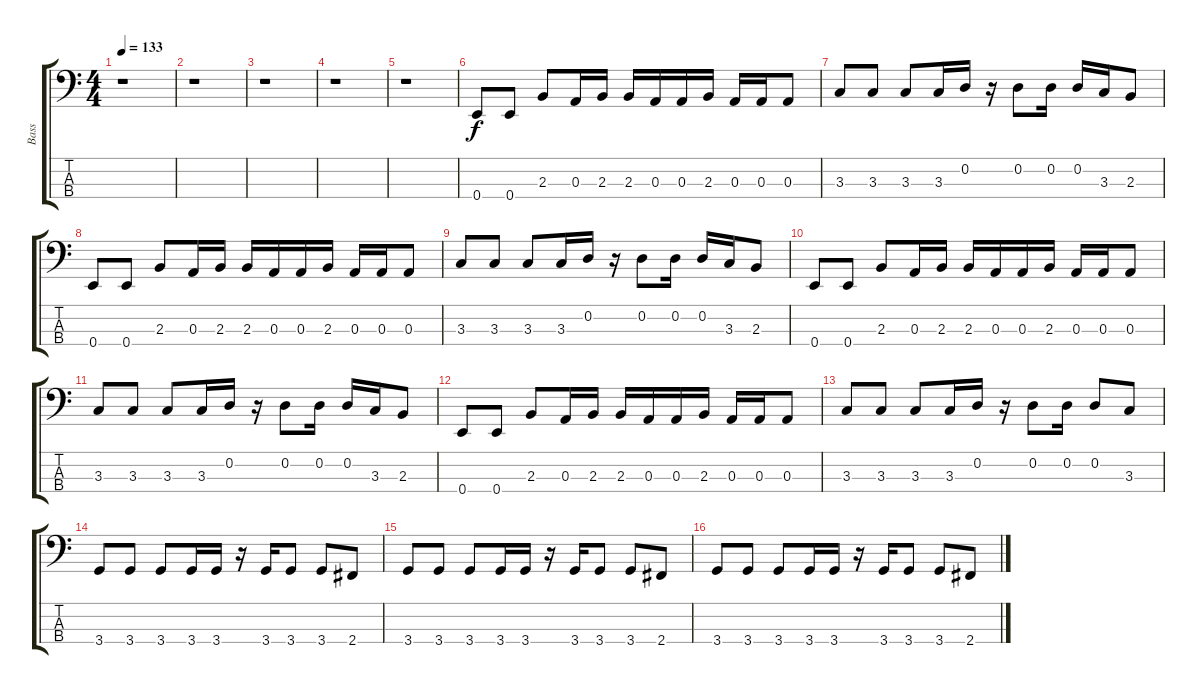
\track ("Bass" "Bass") {instrument electricbasspick}
\staff {score tabs}
\tuning (G2 D2 A1 E1) {hide}
\ts (4 4)
\tempo 133
\clef f4
\ks c
r.1{dy f instrument electricbasspick} |
r.1 |
r.1 |
r.1 |
r.1 |
0.4.8 0.4.8 2.3.8 0.3.16 2.3.16 2.3.16 0.3.16 0.3.16 2.3.16 0.3.16 0.3.16 0.3.8 |
3.3.8 3.3.8 3.3.8 3.3.16 0.2.16 r.16 0.2.8 0.2.16 0.2.16 3.3.16 2.3.8 |
0.4.8 0.4.8 2.3.8 0.3.16 2.3.16 2.3.16 0.3.16 0.3.16 2.3.16 0.3.16 0.3.16 0.3.8 |
3.3.8 3.3.8 3.3.8 3.3.16 0.2.16 r.16 0.2.8 0.2.16 0.2.16 3.3.16 2.3.8 |
0.4.8 0.4.8 2.3.8 0.3.16 2.3.16 2.3.16 0.3.16 0.3.16 2.3.16 0.3.16 0.3.16 0.3.8 |
3.3.8 3.3.8 3.3.8 3.3.16 0.2.16 r.16 0.2.8 0.2.16 0.2.16 3.3.16 2.3.8 |
0.4.8 0.4.8 2.3.8 0.3.16 2.3.16 2.3.16 0.3.16 0.3.16 2.3.16 0.3.16 0.3.16 0.3.8 |
3.3.8 3.3.8 3.3.8 3.3.16 0.2.16 r.16 0.2.8 0.2.16 0.2.8 3.3.8 |
3.4.8 3.4.8 3.4.8 3.4.16 3.4.16 r.16 3.4.16 3.4.8 3.4.8 2.4.8 |
3.4.8 3.4.8 3.4.8 3.4.16 3.4.16 r.16 3.4.16 3.4.8 3.4.8 2.4.8 |
3.4.8 3.4.8 3.4.8 3.4.16 3.4.16 r.16 3.4.16 3.4.8 3.4.8 2.4.8
